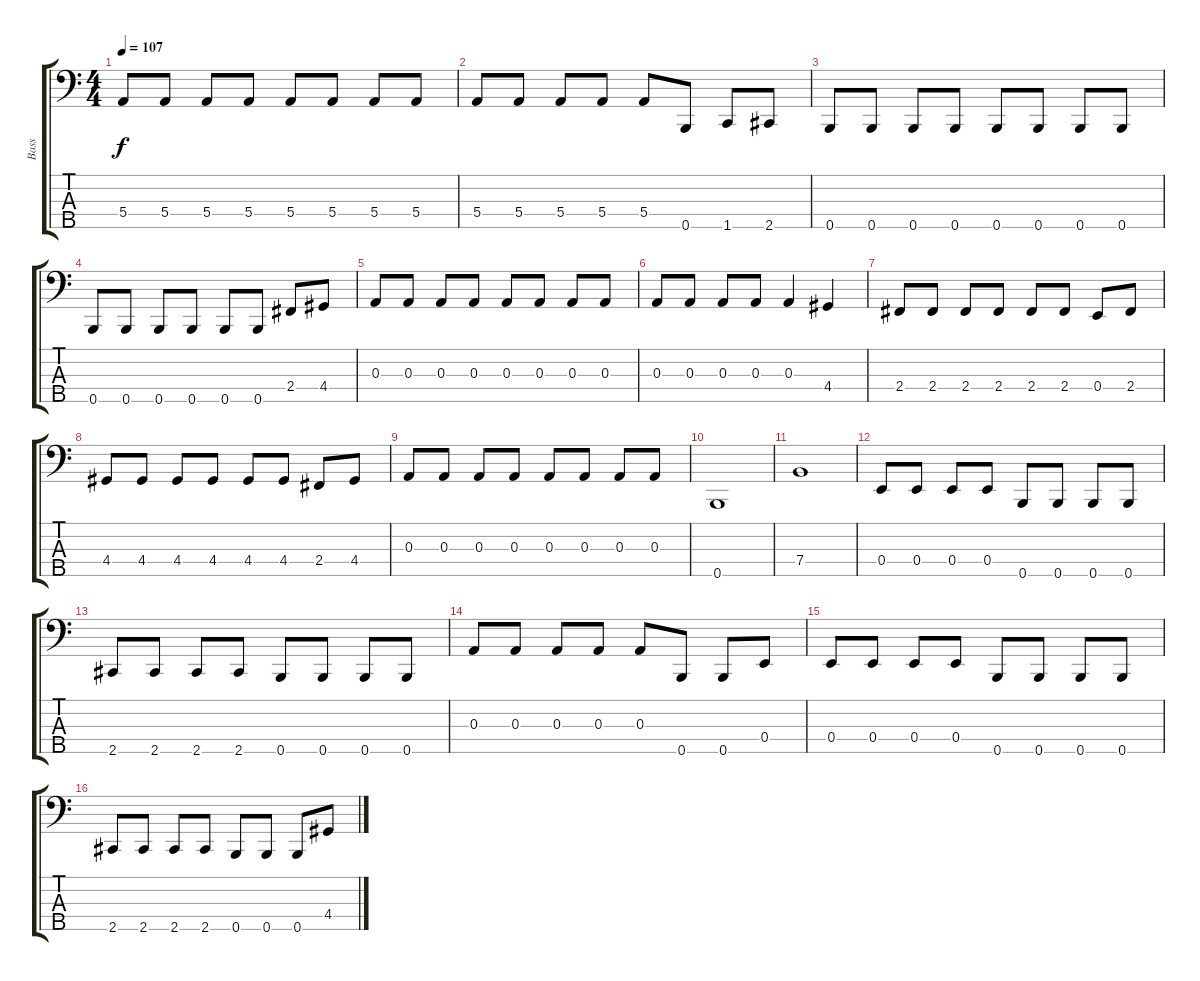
\track ("Bass" "Bass") {instrument electricbassfinger}
\staff {score tabs}
\tuning (G2 D2 A1 E1 B0) {hide}
\ts (4 4)
\tempo 107
\clef f4
\ks c
5.4.8{dy f} 5.4.8 5.4.8 5.4.8 5.4.8 5.4.8 5.4.8 5.4.8 |
5.4.8 5.4.8 5.4.8 5.4.8 5.4.8 0.5.8 1.5.8 2.5.8 |
0.5.8 0.5.8 0.5.8 0.5.8 0.5.8 0.5.8 0.5.8 0.5.8 |
0.5.8 0.5.8 0.5.8 0.5.8 0.5.8 0.5.8 2.4.8 4.4.8 |
0.3.8 0.3.8 0.3.8 0.3.8 0.3.8 0.3.8 0.3.8 0.3.8 |
0.3.8 0.3.8 0.3.8 0.3.8 0.3.4 4.4.4 |
2.4.8 2.4.8 2.4.8 2.4.8 2.4.8 2.4.8 0.4.8 2.4.8 |
4.4.8 4.4.8 4.4.8 4.4.8 4.4.8 4.4.8 2.4.8 4.4.8 |
0.3.8 0.3.8 0.3.8 0.3.8 0.3.8 0.3.8 0.3.8 0.3.8 |
0.5.1 |
7.4.1 |
0.4.8 0.4.8 0.4.8 0.4.8 0.5.8 0.5.8 0.5.8 0.5.8 |
2.5.8 2.5.8 2.5.8 2.5.8 0.5.8 0.5.8 0.5.8 0.5.8 |
0.3.8 0.3.8 0.3.8 0.3.8 0.3.8 0.5.8 0.5.8 0.4.8 |
0.4.8 0.4.8 0.4.8 0.4.8 0.5.8 0.5.8 0.5.8 0.5.8 |
2.5.8 2.5.8 2.5.8 2.5.8 0.5.8 0.5.8 0.5.8 4.4.8
